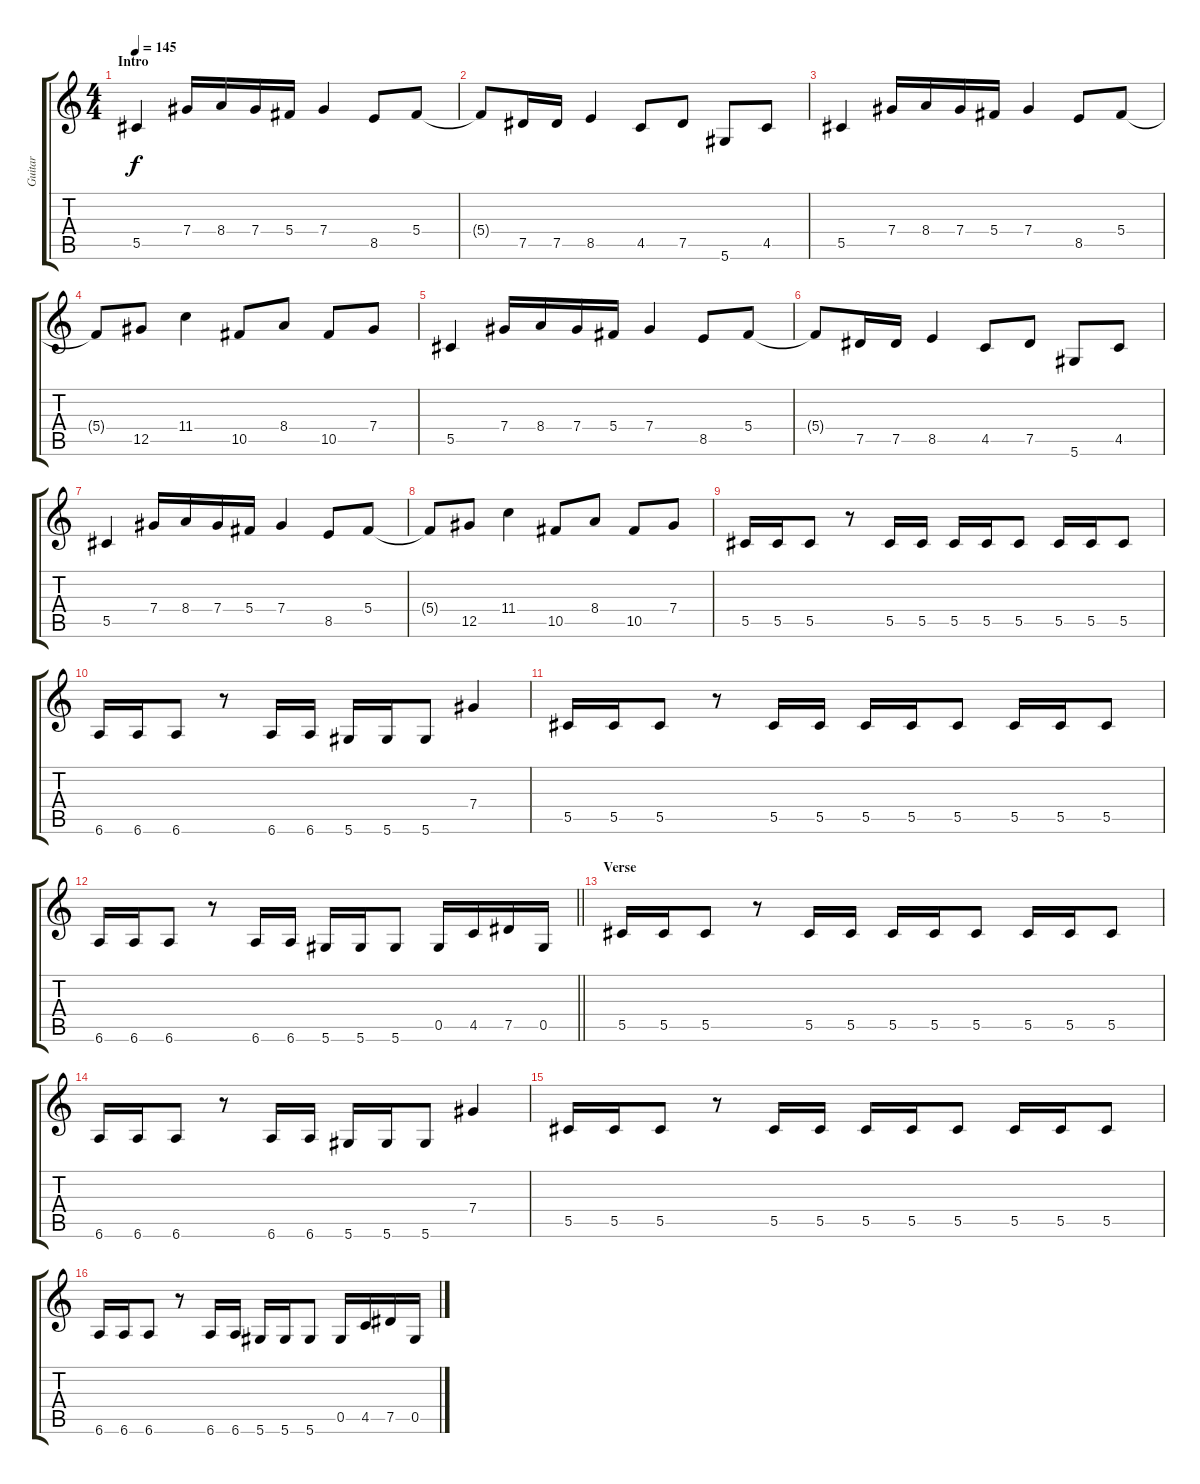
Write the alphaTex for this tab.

\track ("Guitar" "Guitar") {instrument distortionguitar}
\staff {score tabs}
\tuning (Eb4 Bb3 Gb3 Db3 Ab2 Eb2) {hide}
\ts (4 4)
\section ("" "Intro")
\tempo 145
\clef g2
\ks c
5.5.4{dy f instrument distortionguitar} 7.4.16 8.4.16 7.4.16 5.4.16 7.4.4 8.5.8 5.4.8 |
5.4{t}.8 7.5.16 7.5.16 8.5.4 4.5.8 7.5.8 5.6.8 4.5.8 |
5.5.4 7.4.16 8.4.16 7.4.16 5.4.16 7.4.4 8.5.8 5.4.8 |
5.4{t}.8 12.5.8 11.4.4 10.5.8 8.4.8 10.5.8 7.4.8 |
5.5.4 7.4.16 8.4.16 7.4.16 5.4.16 7.4.4 8.5.8 5.4.8 |
5.4{t}.8 7.5.16 7.5.16 8.5.4 4.5.8 7.5.8 5.6.8 4.5.8 |
5.5.4 7.4.16 8.4.16 7.4.16 5.4.16 7.4.4 8.5.8 5.4.8 |
5.4{t}.8 12.5.8 11.4.4 10.5.8 8.4.8 10.5.8 7.4.8 |
5.5.16 5.5.16 5.5.8 r.8 5.5.16 5.5.16 5.5.16 5.5.16 5.5.8 5.5.16 5.5.16 5.5.8 |
6.6.16 6.6.16 6.6.8 r.8 6.6.16 6.6.16 5.6.16 5.6.16 5.6.8 7.4.4 |
5.5.16 5.5.16 5.5.8 r.8 5.5.16 5.5.16 5.5.16 5.5.16 5.5.8 5.5.16 5.5.16 5.5.8 |
\barLineRight lightlight
6.6.16 6.6.16 6.6.8 r.8 6.6.16 6.6.16 5.6.16 5.6.16 5.6.8 0.5.16 4.5.16 7.5.16 0.5.16 |
\section ("" "Verse")
5.5.16 5.5.16 5.5.8 r.8 5.5.16 5.5.16 5.5.16 5.5.16 5.5.8 5.5.16 5.5.16 5.5.8 |
6.6.16 6.6.16 6.6.8 r.8 6.6.16 6.6.16 5.6.16 5.6.16 5.6.8 7.4.4 |
5.5.16 5.5.16 5.5.8 r.8 5.5.16 5.5.16 5.5.16 5.5.16 5.5.8 5.5.16 5.5.16 5.5.8 |
6.6.16 6.6.16 6.6.8 r.8 6.6.16 6.6.16 5.6.16 5.6.16 5.6.8 0.5.16 4.5.16 7.5.16 0.5.16
